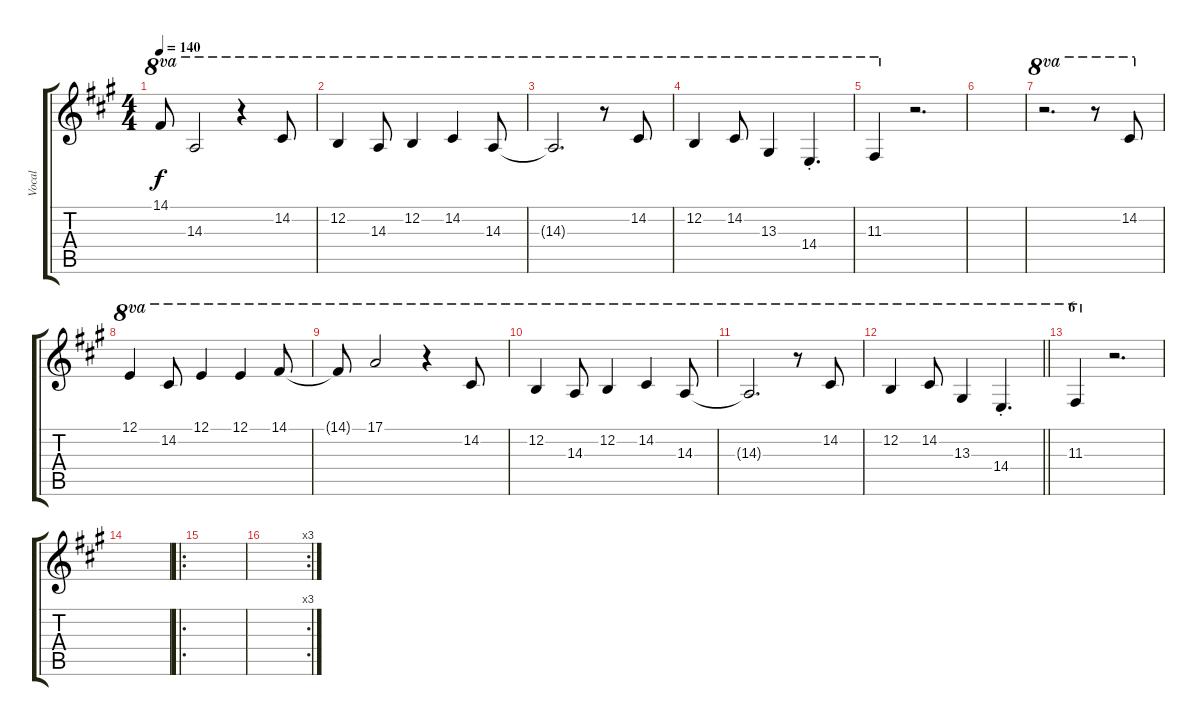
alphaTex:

\track ("Vocal" "Vocal") {instrument voiceoohs}
\staff {score tabs}
\tuning (E4 B3 G3 D3 A2 E2) {hide}
\ts (4 4)
\tempo 140
\clef g2
\ks a
14.1{t}.8{ot 8va dy f} 14.3.2{ot 8va} r.4{ot 8va} 14.2.8{ot 8va} |
12.2.4{ot 8va} 14.3.8{ot 8va} 12.2.4{ot 8va} 14.2.4{ot 8va} 14.3.8{ot 8va} |
14.3{t}.2{d ot 8va} r.8{ot 8va} 14.2.8{ot 8va} |
12.2.4{ot 8va} 14.2.8{ot 8va} 13.3.4{ot 8va} 14.4{st}.4{d ot 8va} |
11.3.4{ot 8va} r.2{d} |
|
r.2{d ot 8va} r.8{ot 8va} 14.2.8{ot 8va} |
12.1.4{ot 8va} 14.2.8{ot 8va} 12.1.4{ot 8va} 12.1.4{ot 8va} 14.1.8{ot 8va} |
14.1{t}.8{ot 8va} 17.1.2{ot 8va} r.4{ot 8va} 14.2.8{ot 8va} |
12.2.4{ot 8va} 14.3.8{ot 8va} 12.2.4{ot 8va} 14.2.4{ot 8va} 14.3.8{ot 8va} |
14.3{t}.2{d ot 8va} r.8{ot 8va} 14.2.8{ot 8va} |
\barLineRight lightlight
12.2.4{ot 8va} 14.2.8{ot 8va} 13.3.4{ot 8va} 14.4{st}.4{d ot 8va} |
\section ("" "6")
11.3.4{ot 8va} r.2{d} |
|
\ro
|
\rc 3
